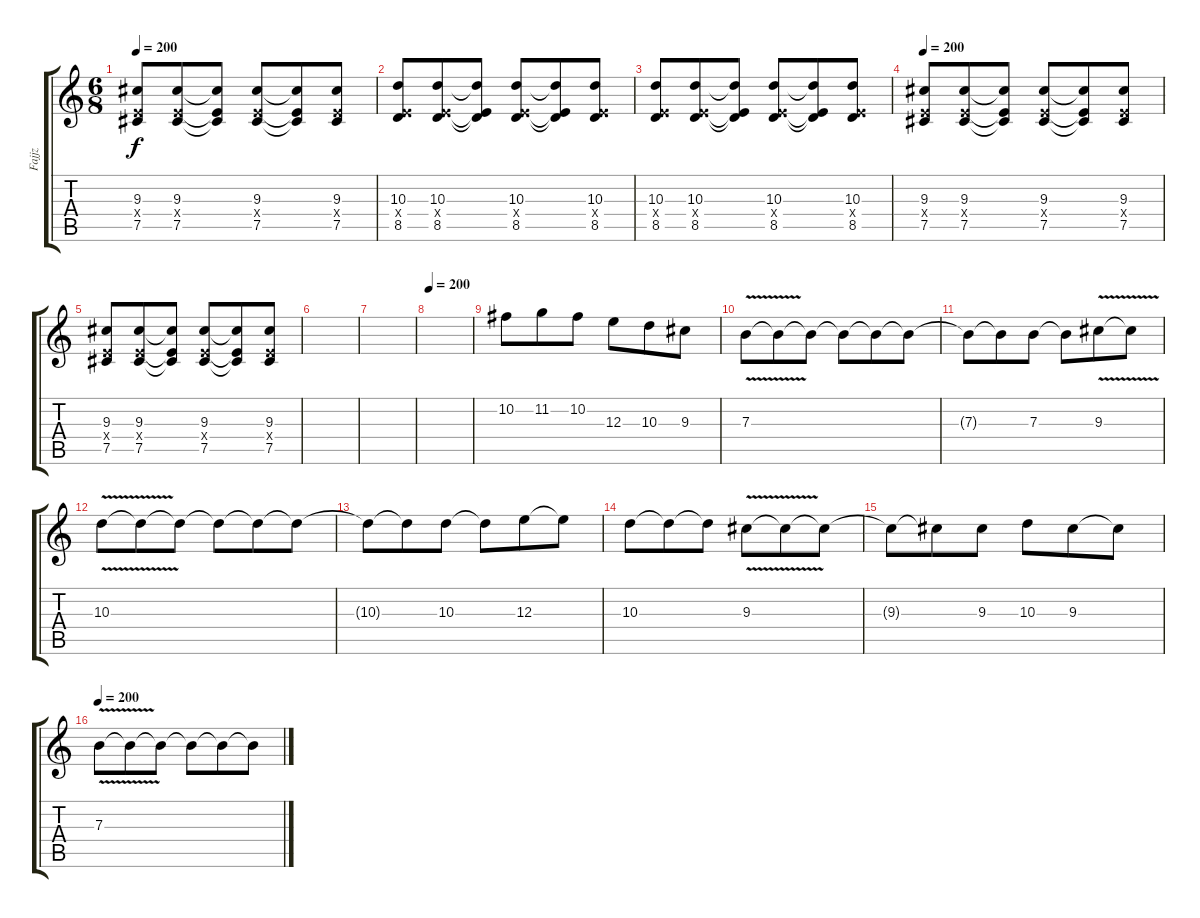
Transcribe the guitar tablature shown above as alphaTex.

\track ("Fajjz" "Fajjz") {instrument distortionguitar}
\staff {score tabs}
\tuning (Db4 Ab3 E3 B2 Gb2 B1) {hide}
\ts (6 8)
\tempo 200
\clef g2
\ks c
(9.3 5.4{x} 7.5).8{dy f} (9.3 5.4{x} 7.5).8 (9.3{t} 5.4{t} 7.5{t}).8 (9.3 5.4{x} 7.5).8 (9.3{t} 5.4{t} 7.5{t}).8 (9.3 5.4{x} 7.5).8 |
(10.3 5.4{x} 8.5).8 (10.3 5.4{x} 8.5).8 (10.3{t} 5.4{t} 8.5{t}).8 (10.3 5.4{x} 8.5).8 (10.3{t} 5.4{t} 8.5{t}).8 (10.3 5.4{x} 8.5).8 |
(10.3 5.4{x} 8.5).8 (10.3 5.4{x} 8.5).8 (10.3{t} 5.4{t} 8.5{t}).8 (10.3 5.4{x} 8.5).8 (10.3{t} 5.4{t} 8.5{t}).8 (10.3 5.4{x} 8.5).8 |
\tempo 200
(9.3 5.4{x} 7.5).8 (9.3 5.4{x} 7.5).8 (9.3{t} 5.4{t} 7.5{t}).8 (9.3 5.4{x} 7.5).8 (9.3{t} 5.4{t} 7.5{t}).8 (9.3 5.4{x} 7.5).8 |
(9.3 5.4{x} 7.5).8 (9.3 5.4{x} 7.5).8 (9.3{t} 5.4{t} 7.5{t}).8 (9.3 5.4{x} 7.5).8 (9.3{t} 5.4{t} 7.5{t}).8 (9.3 5.4{x} 7.5).8 |
|
|
\tempo 200
|
10.2.8{volume 15} 11.2.8 10.2.8 12.3.8 10.3.8 9.3.8 |
7.3{v}.8 7.3{t}.8 7.3{t}.8 7.3{t}.8 7.3{t}.8 7.3{t}.8 |
7.3{t}.8 7.3{t}.8 7.3.8 7.3{t}.8 9.3{v}.8 9.3{t}.8 |
10.3{v}.8 10.3{t}.8 10.3{t}.8 10.3{t}.8 10.3{t}.8 10.3{t}.8 |
10.3{t}.8 10.3{t}.8 10.3.8 10.3{t}.8 12.3.8 12.3{t}.8 |
10.3.8 10.3{t}.8 10.3{t}.8 9.3{v}.8 9.3{t}.8 9.3{t}.8 |
9.3{t}.8 9.3{t}.8 9.3.8 10.3.8 9.3.8 9.3{t}.8 |
\tempo 200
7.3{v}.8 7.3{t}.8 7.3{t}.8 7.3{t}.8 7.3{t}.8 7.3{t}.8
